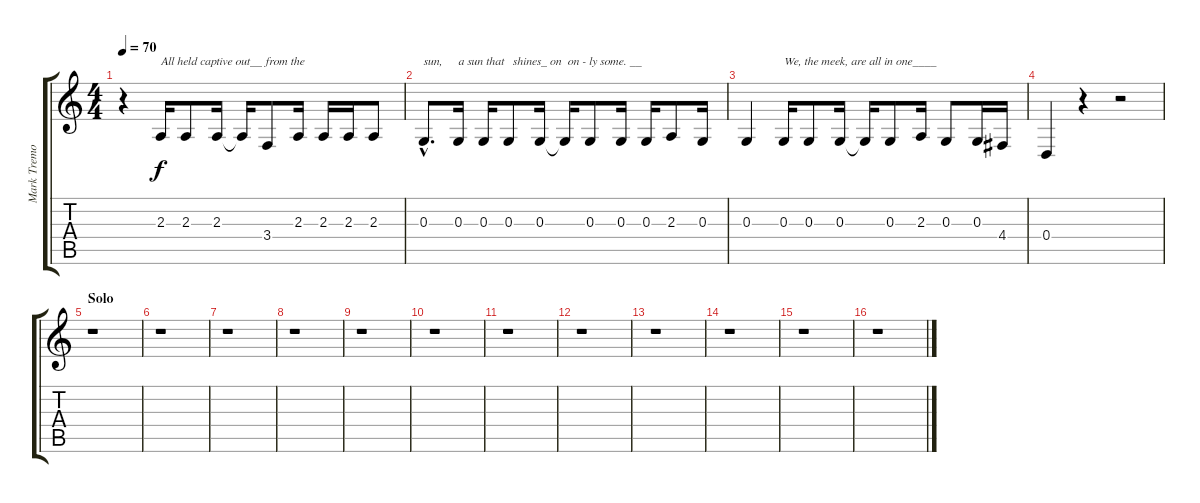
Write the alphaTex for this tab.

\track ("Mark Tremonti" "Mark Tremo") {instrument tenorsax}
\staff {score tabs}
\tuning (E4 B3 G3 D3 A2 E2) {hide}
\ts (4 4)
\tempo 70
\clef g2
\ks c
r.4{dy f} 2.3.16{txt "All held captive out__ from the"} 2.3.8 2.3.16 2.3{t}.16 3.4.8 2.3.16 2.3.16 2.3.16 2.3.8 |
0.3{hac}.8{d txt "sun,"} 0.3.16{txt "a sun that   shines_ on  on - ly some. __"} 0.3.16 0.3.8 0.3.16 0.3{t}.16 0.3.8 0.3.16 0.3.16 2.3.8 0.3.16 |
0.3.4 0.3.16{txt "We, the meek, are all in one____"} 0.3.8 0.3.16 0.3{t}.16 0.3.8 2.3.16 0.3.8 0.3.16 4.4.16 |
0.4.4 r.4 r.2 |
\section ("" "Solo")
r.1 |
r.1 |
r.1 |
r.1 |
r.1 |
r.1 |
r.1 |
r.1 |
r.1 |
r.1 |
r.1 |
r.1
